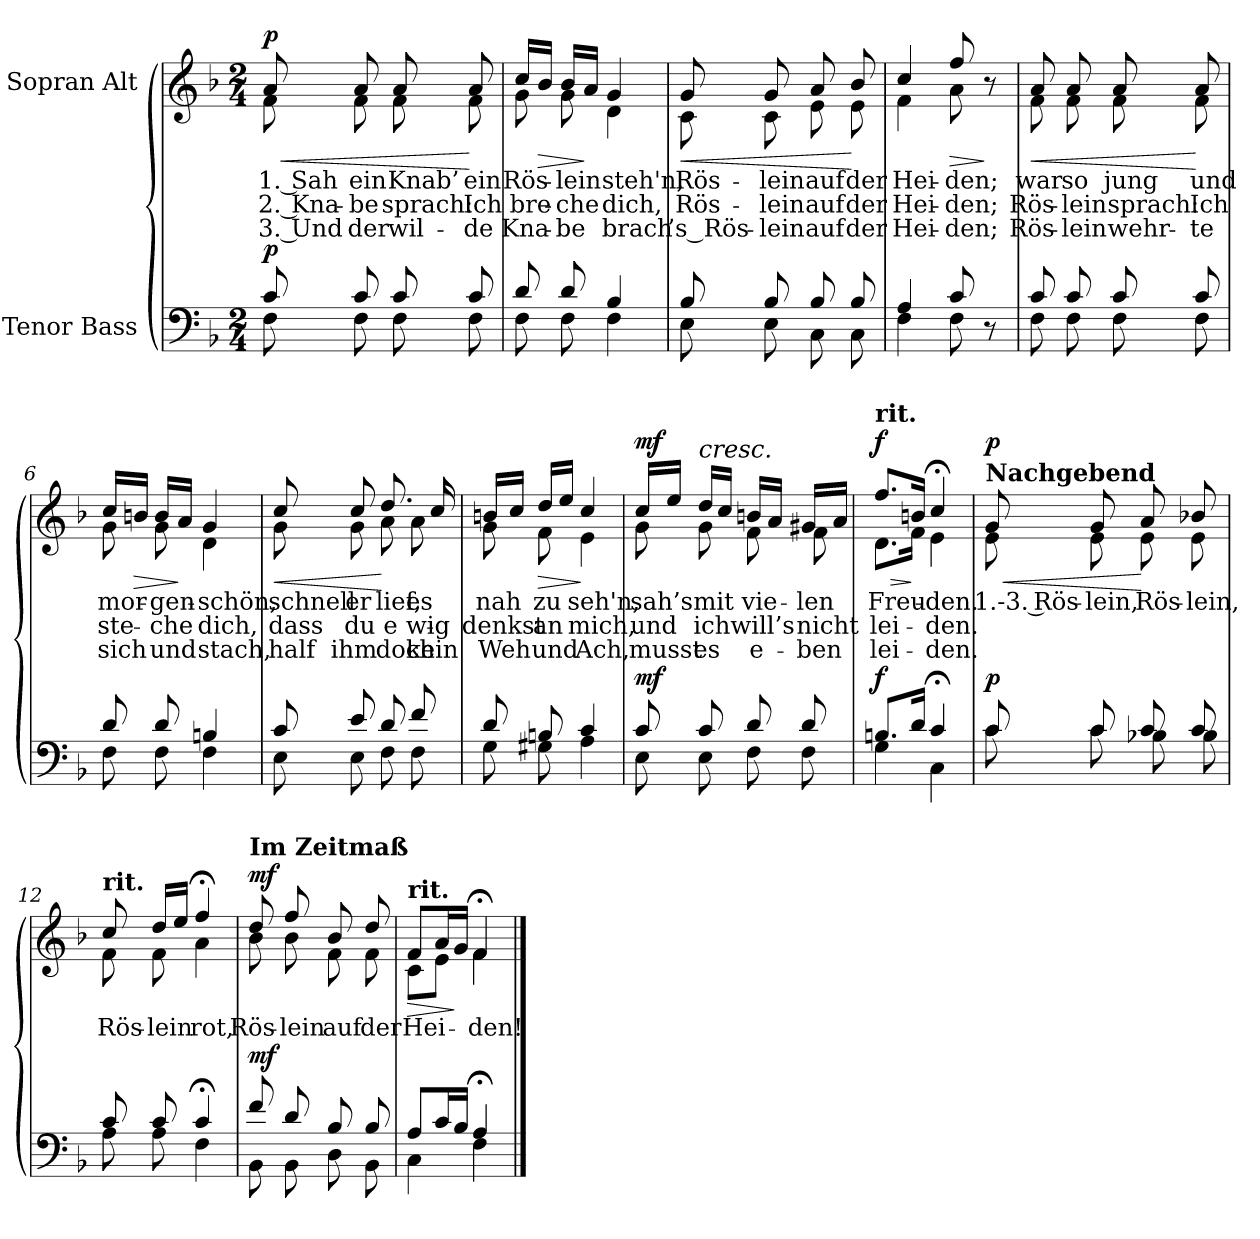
**kern	**dynam	**kern	**text	**text	**text	**dynam
*part2	*part2	*part1	*part1	*part1	*part1	*part1
*staff2	*staff2	*staff1	*staff1	*staff1	*staff1	*staff1
*I"Tenor Bass	*	*I"Sopran Alt	*	*	*	*
*clefF4	*	*clefG2	*	*	*	*
*k[b-]	*	*k[b-]	*	*	*	*
*M2/4	*	*M2/4	*	*	*	*
=1	=1	=1	=1	=1	=1	=1
*^	*	*	*	*	*	*
!	!	!	!LO:TX:a:B:t=Lieblich	!	!	!	!
!	!	!LO:DY:a	!	!LO:LY:b	!LO:LY:b	!LO:LY:b	!LO:HP:b
*	*	*	*^	*	*	*	*
!	!	!	!	!	!	!	!	!LO:DY:n=1:a
8c/	8F\	p	8a/	8f\	1. Sah	2. Kna-	3. Und	< p
!	!	!	!	!	!LO:LY:b	!LO:LY:b	!LO:LY:b	!
8c/	8F\	.	8a/	8f\	ein	-be	der	.
!	!	!	!	!	!LO:LY:b	!LO:LY:b	!LO:LY:b	!
8c/	8F\	.	8a/	8f\	Knab’	sprach:	wil-	.
!	!	!	!	!	!LO:LY:b	!LO:LY:b	!LO:LY:b	!
8c/	8F\	.	8a/	8f\	ein	Ich	-de	[
=2	=2	=2	=2	=2	=2	=2	=2	=2
!	!	!	!	!	!LO:LY:b	!LO:LY:b	!LO:LY:b	!
8d/	8F\	.	16cc/LL	8g\	Rös-	bre-	Kna-	.
!	!	!	!	!	!	!	!	!LO:HP:b
.	.	.	16b-/JJ	.	.	.	.	>
!	!	!	!	!	!LO:LY:b	!LO:LY:b	!LO:LY:b	!
8d/	8F\	.	16b-/LL	8g\	-lein	-che	-be	.
.	.	.	16a/JJ	.	.	.	.	]
!	!	!	!	!	!LO:LY:b	!LO:LY:b	!LO:LY:b	!
4B-/	4F\	.	4g/	4d\	steh'n,	dich,	brach	.
=3	=3	=3	=3	=3	=3	=3	=3	=3
!	!	!	!	!	!LO:LY:b	!LO:LY:b	!LO:LY:b	!LO:HP:b
8B-/	8E\	.	8g/	8c\	Rös-	Rös-	’s Rös-	<
!	!	!	!	!	!LO:LY:b	!LO:LY:b	!LO:LY:b	!
8B-/	8E\	.	8g/	8c\	-lein	-lein	-lein	.
!	!	!	!	!	!LO:LY:b	!LO:LY:b	!LO:LY:b	!
8B-/	8C\	.	8a/	8e\	auf	auf	auf	.
!	!	!	!	!	!LO:LY:b	!LO:LY:b	!LO:LY:b	!
8B-/	8C\	.	8b-/	8e\	der	der	der	[
=4	=4	=4	=4	=4	=4	=4	=4	=4
!	!	!	!	!	!LO:LY:b	!LO:LY:b	!LO:LY:b	!
4A/	4F\	.	4cc/	4f\	Hei-	Hei-	Hei-	.
!	!	!	!	!	!LO:LY:b	!LO:LY:b	!LO:LY:b	!LO:HP:b
8c/	8F\	.	8ff/	8a\	-den;	-den;	-den;	>
8r	8ryy	.	8r	8ryy	.	.	.	]
!!LO:LB:g=z	!!
=5	=5	=5	=5	=5	=5	=5	=5	=5
!	!	!	!	!	!LO:LY:b	!LO:LY:b	!LO:LY:b	!LO:HP:b
8c/	8F\	.	8a/	8f\	war	Rös-	Rös-	<
!	!	!	!	!	!LO:LY:b	!LO:LY:b	!LO:LY:b	!
8c/	8F\	.	8a/	8f\	so	-lein	-lein	.
!	!	!	!	!	!LO:LY:b	!LO:LY:b	!LO:LY:b	!
8c/	8F\	.	8a/	8f\	jung	sprach:	wehr-	.
!	!	!	!	!	!LO:LY:b	!LO:LY:b	!LO:LY:b	!
8c/	8F\	.	8a/	8f\	und	Ich	-te	[
=6	=6	=6	=6	=6	=6	=6	=6	=6
!	!	!	!	!	!LO:LY:b	!LO:LY:b	!LO:LY:b	!
8d/	8F\	.	16cc/LL	8g\	mor-	ste-	sich	.
!	!	!	!	!	!	!	!	!LO:HP:b
.	.	.	16bn/JJ	.	.	.	.	>
!	!	!	!	!	!LO:LY:b	!LO:LY:b	!LO:LY:b	!
8d/	8F\	.	16b/LL	8g\	-gen-	-che	und	.
.	.	.	16a/JJ	.	.	.	.	]
!	!	!	!	!	!LO:LY:b	!LO:LY:b	!LO:LY:b	!
4Bn/	4F\	.	4g/	4d\	-schön,	dich,	stach,	.
=7	=7	=7	=7	=7	=7	=7	=7	=7
!	!	!	!	!	!LO:LY:b	!LO:LY:b	!LO:LY:b	!LO:HP:b
8c/	8E\	.	8cc/	8g\	schnell	dass	half	<
!	!	!	!	!	!LO:LY:b	!LO:LY:b	!LO:LY:b	!
8e/	8E\	.	8cc/	8g\	er	du	ihm	.
!	!	!	!	!	!LO:LY:b	!LO:LY:b	!LO:LY:b	!
8d/	8F\	.	8.dd/	8a\	lief,	e-	doch	[
!	!	!	!	!	!LO:LY:b	!LO:LY:b	!LO:LY:b	!
8f/	8F\	.	.	8a\	es	-wig	kein	.
.	.	.	16cc/	.	.	.	.	.
!!LO:LB:g=z	!!
=8	=8	=8	=8	=8	=8	=8	=8	=8
!	!	!	!	!	!LO:LY:b	!LO:LY:b	!LO:LY:b	!
8d/	8G\	.	16bn/LL	8g\	nah	denkst	Weh	.
.	.	.	16cc/JJ	.	.	.	.	.
!	!	!	!	!	!LO:LY:b	!LO:LY:b	!LO:LY:b	!LO:HP:b
8Bn/	8G#X\	.	16dd/LL	8f\	zu	an	und	>
.	.	.	16ee/JJ	.	.	.	.	.
!	!	!	!	!	!LO:LY:b	!LO:LY:b	!LO:LY:b	!
4c/	4A\	.	4cc/	4e\	seh'n,	mich,	Ach,	]
=9	=9	=9	=9	=9	=9	=9	=9	=9
!	!	!LO:DY:a	!	!	!LO:LY:b	!LO:LY:b	!LO:LY:b	!LO:DY:a
8c/	8E\	mf	16cc/LL	8g\	sah’s	und	musst	mf
.	.	.	16ee/JJ	.	.	.	.	.
!	!	!	!LO:TX:a:i:t=cresc.	!	!	!	!	!
!	!	!	!	!	!LO:LY:b	!LO:LY:b	!LO:LY:b	!
8c/	8E\	.	16dd/LL	8g\	mit	ich	es	.
.	.	.	16cc/JJ	.	.	.	.	.
!	!	!	!	!	!LO:LY:b	!LO:LY:b	!LO:LY:b	!
8d/	8F\	.	16bn/LL	8f\	vie-	will’s	e-	.
.	.	.	16a/JJ	.	.	.	.	.
!	!	!	!	!	!LO:LY:b	!LO:LY:b	!LO:LY:b	!
8d/	8F\	.	16g#X/LL	8f\	-len	nicht	-ben	.
.	.	.	16a/JJ	.	.	.	.	.
=10	=10	=10	=10	=10	=10	=10	=10	=10
!	!	!	!LO:TX:a:B:t=rit.	!	!	!	!	!
!	!	!LO:DY:a	!	!	!LO:LY:b	!LO:LY:b	!LO:LY:b	!LO:HP:b
!	!	!	!	!	!	!	!	!LO:DY:n=1:a
8.Bn/L	4G\	f	8.ff/L	8.d\L	Freu-	lei-	lei-	> f
16d/Jk	.	.	16bn/Jk	16f\Jk	.	.	.	]
!	!	!	!	!	!LO:LY:b	!LO:LY:b	!LO:LY:b	!
4c;</	4C\	.	4cc;</	4e\	-den.	-den.	-den.	.
!!LO:LB:g=z	!!
=11	=11	=11	=11	=11	=11	=11	=11	=11
!	!	!	!LO:TX:a:B:t=Nachgebend	!	!	!	!	!
!	!	!LO:DY:a	!	!	!LO:LY:b	!	!	!LO:HP:b
!	!	!	!	!	!	!	!	!LO:DY:n=1:a
8c/	8c\	p	8g/	8e\	1.-3. Rös-	.	.	< p
!	!	!	!	!	!LO:LY:b	!	!	!
8c/	8c\	.	8g/	8e\	-lein,	.	.	.
!	!	!	!	!	!LO:LY:b	!	!	!
8c/	8B-X\	.	8a/	8e\	Rös-	.	.	[
!	!	!	!	!	!LO:LY:b	!	!	!
8c/	8B-\	.	8b-X/	8e\	-lein,	.	.	.
=12	=12	=12	=12	=12	=12	=12	=12	=12
!	!	!	!LO:TX:a:B:t=rit.	!	!	!	!	!
!	!	!	!	!	!LO:LY:b	!	!	!
8c/	8A\	.	8cc/	8f\	Rös-	.	.	.
!	!	!	!	!	!LO:LY:b	!	!	!
8c/	8A\	.	16dd/LL	8f\	-lein	.	.	.
.	.	.	16ee/JJ	.	.	.	.	.
!	!	!	!	!	!LO:LY:b	!	!	!
4c;</	4F\	.	4ff;</	4a\	rot,	.	.	.
=13	=13	=13	=13	=13	=13	=13	=13	=13
!	!	!	!LO:TX:a:B:t=Im Zeitmaß	!	!	!	!	!
!	!	!LO:DY:a	!	!	!LO:LY:b	!	!	!LO:DY:a
8f/	8BB-\	mf	8dd/	8b-\	Rös-	.	.	mf
!	!	!	!	!	!LO:LY:b	!	!	!
8d/	8BB-\	.	8ff/	8b-\	-lein	.	.	.
!	!	!	!	!	!LO:LY:b	!	!	!
8B-/	8D\	.	8b-/	8f\	auf	.	.	.
!	!	!	!	!	!LO:LY:b	!	!	!
8B-/	8BB-\	.	8dd/	8f\	der	.	.	.
=14	=14	=14	=14	=14	=14	=14	=14	=14
!	!	!	!LO:TX:a:B:t=rit.	!	!	!	!	!
!	!	!	!	!	!LO:LY:b	!	!	!LO:HP:b
8A/L	4C\	.	8f/L	8c\L	Hei-	.	.	>
16c/L	.	.	16a/L	8e\J	.	.	.	.
16B-/JJ	.	.	16g/JJ	.	.	.	.	]
!	!	!	!	!	!LO:LY:b	!	!	!
4A;</	4F\	.	4f;</	4f\	-den!	.	.	.
*v	*v	*	*	*	*	*	*	*
*	*	*v	*v	*	*	*	*
==	==	==	==	==	==	==
*-	*-	*-	*-	*-	*-	*-
